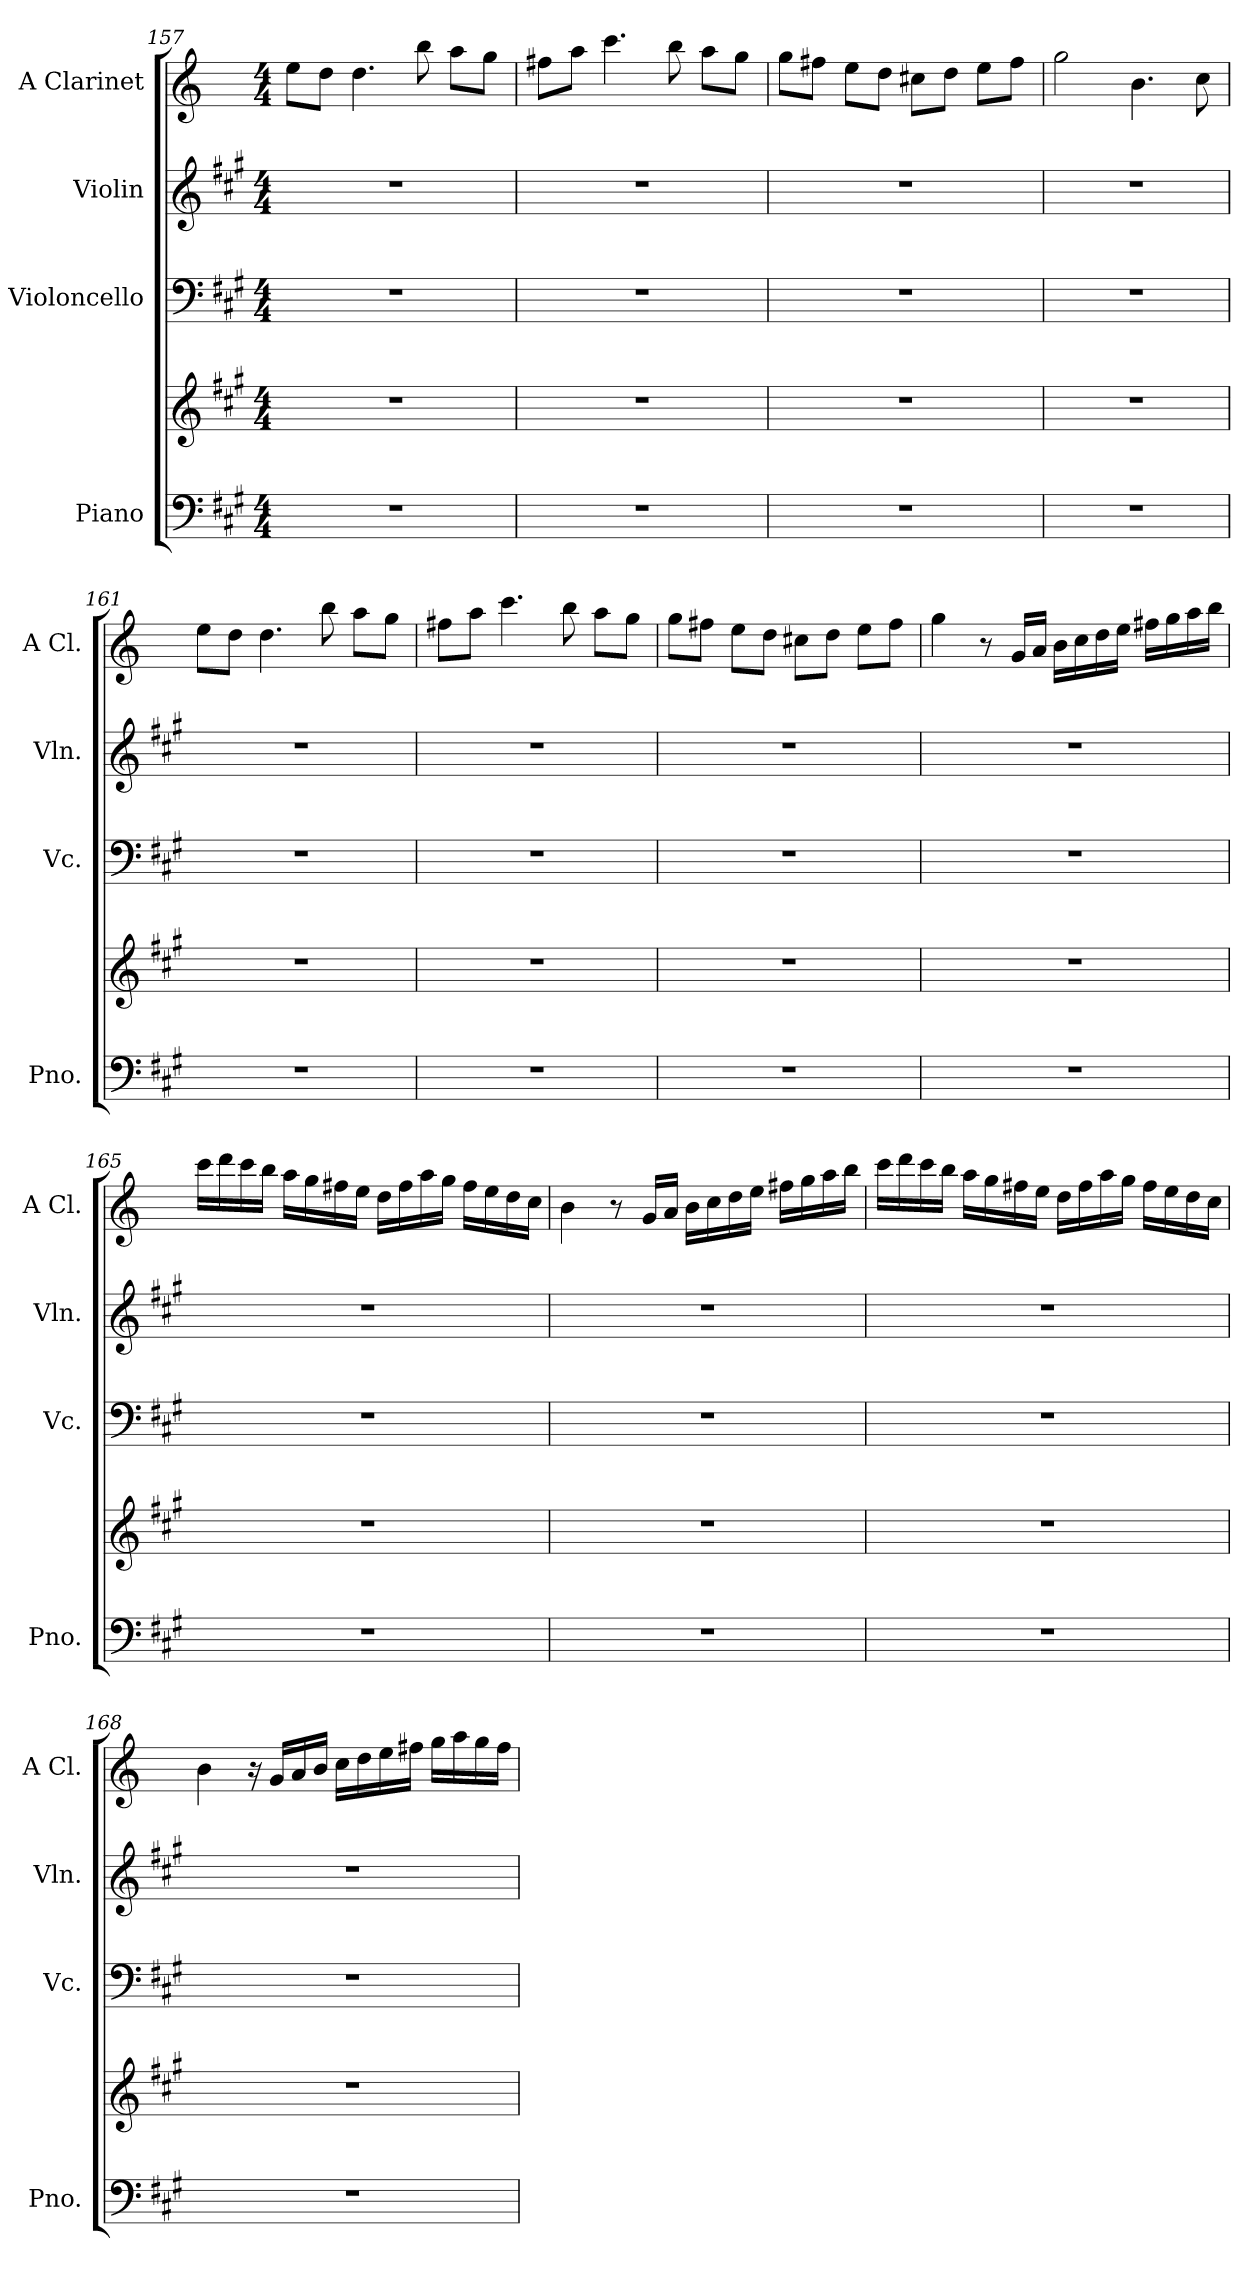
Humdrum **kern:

**kern	**kern	**kern	**kern	**kern
*part4	*part4	*part3	*part2	*part1
*staff5	*staff4	*staff3	*staff2	*staff1
*I"Piano	*	*I"Violoncello	*I"Violin	*I"A Clarinet
*I'Pno.	*	*I'Vc.	*I'Vln.	*I'A Cl.
*clefF4	*clefG2	*clefF4	*clefG2	*clefG2
*	*	*	*	*ITrd2c3
*k[f#c#g#]	*k[f#c#g#]	*k[f#c#g#]	*k[f#c#g#]	*k[f#c#g#]
*M4/4	*M4/4	*M4/4	*M4/4	*M4/4
=157	=157	=157	=157	=157
1r	1r	1r	1r	8cc#\L
.	.	.	.	8b\J
.	.	.	.	4.b\
.	.	.	.	8gg#\
.	.	.	.	8ff#\L
.	.	.	.	8ee\J
=158	=158	=158	=158	=158
1r	1r	1r	1r	8dd#X\L
.	.	.	.	8ff#\J
.	.	.	.	4.aa\
.	.	.	.	8gg#\
.	.	.	.	8ff#\L
.	.	.	.	8ee\J
=159	=159	=159	=159	=159
1r	1r	1r	1r	8ee\L
.	.	.	.	8dd#X\J
.	.	.	.	8cc#\L
.	.	.	.	8b\J
.	.	.	.	8a#X\L
.	.	.	.	8b\J
.	.	.	.	8cc#\L
.	.	.	.	8dd#\J
=160	=160	=160	=160	=160
1r	1r	1r	1r	2ee\
.	.	.	.	4.g#\
.	.	.	.	8a\
=161	=161	=161	=161	=161
1r	1r	1r	1r	8cc#\L
.	.	.	.	8b\J
.	.	.	.	4.b\
.	.	.	.	8gg#\
.	.	.	.	8ff#\L
.	.	.	.	8ee\J
=162	=162	=162	=162	=162
1r	1r	1r	1r	8dd#X\L
.	.	.	.	8ff#\J
.	.	.	.	4.aa\
.	.	.	.	8gg#\
.	.	.	.	8ff#\L
.	.	.	.	8ee\J
=163	=163	=163	=163	=163
1r	1r	1r	1r	8ee\L
.	.	.	.	8dd#X\J
.	.	.	.	8cc#\L
.	.	.	.	8b\J
.	.	.	.	8a#X\L
.	.	.	.	8b\J
.	.	.	.	8cc#\L
.	.	.	.	8dd#\J
=164	=164	=164	=164	=164
1r	1r	1r	1r	4ee\
.	.	.	.	8r
.	.	.	.	16e/LL
.	.	.	.	16f#/JJ
.	.	.	.	16g#\LL
.	.	.	.	16a\
.	.	.	.	16b\
.	.	.	.	16cc#\JJ
.	.	.	.	16dd#X\LL
.	.	.	.	16ee\
.	.	.	.	16ff#\
.	.	.	.	16gg#\JJ
=165	=165	=165	=165	=165
1r	1r	1r	1r	16aa\LL
.	.	.	.	16bb\
.	.	.	.	16aa\
.	.	.	.	16gg#\JJ
.	.	.	.	16ff#\LL
.	.	.	.	16ee\
.	.	.	.	16dd#X\
.	.	.	.	16cc#\JJ
.	.	.	.	16b\LL
.	.	.	.	16dd#\
.	.	.	.	16ff#\
.	.	.	.	16ee\JJ
.	.	.	.	16dd#\LL
.	.	.	.	16cc#\
.	.	.	.	16b\
.	.	.	.	16a\JJ
!!LO:LB:g=z
=166	=166	=166	=166	=166
1r	1r	1r	1r	4g#\
.	.	.	.	8r
.	.	.	.	16e/LL
.	.	.	.	16f#/JJ
.	.	.	.	16g#\LL
.	.	.	.	16a\
.	.	.	.	16b\
.	.	.	.	16cc#\JJ
.	.	.	.	16dd#X\LL
.	.	.	.	16ee\
.	.	.	.	16ff#\
.	.	.	.	16gg#\JJ
=167	=167	=167	=167	=167
1r	1r	1r	1r	16aa\LL
.	.	.	.	16bb\
.	.	.	.	16aa\
.	.	.	.	16gg#\JJ
.	.	.	.	16ff#\LL
.	.	.	.	16ee\
.	.	.	.	16dd#X\
.	.	.	.	16cc#\JJ
.	.	.	.	16b\LL
.	.	.	.	16dd#\
.	.	.	.	16ff#\
.	.	.	.	16ee\JJ
.	.	.	.	16dd#\LL
.	.	.	.	16cc#\
.	.	.	.	16b\
.	.	.	.	16a\JJ
=168	=168	=168	=168	=168
1r	1r	1r	1r	4g#\
.	.	.	.	16r
.	.	.	.	16e/LL
.	.	.	.	16f#/
.	.	.	.	16g#/JJ
.	.	.	.	16a\LL
.	.	.	.	16b\
.	.	.	.	16cc#\
.	.	.	.	16dd#X\JJ
.	.	.	.	16ee\LL
.	.	.	.	16ff#\
.	.	.	.	16ee\
.	.	.	.	16dd#\JJ
=	=	=	=	=
*-	*-	*-	*-	*-
